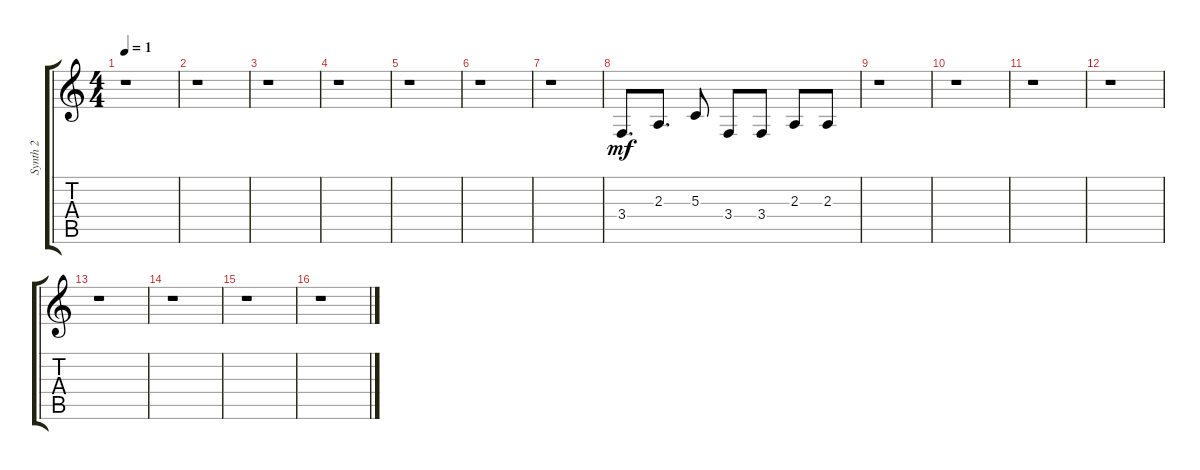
\track ("Synth 2" "Synth 2") {instrument lead1square}
\staff {score tabs}
\tuning (E4 B3 G3 D3 A2 E2) {hide}
\ts (4 4)
\tempo 1
\clef g2
\ks c
r.1{dy p} |
r.1 |
r.1 |
r.1 |
r.1 |
r.1 |
r.1 |
3.4.8{d dy mf} 2.3.8{d} 5.3.8 3.4.8 3.4.8 2.3.8 2.3.8 |
r.1 |
r.1 |
r.1 |
r.1 |
r.1 |
r.1 |
r.1 |
r.1
